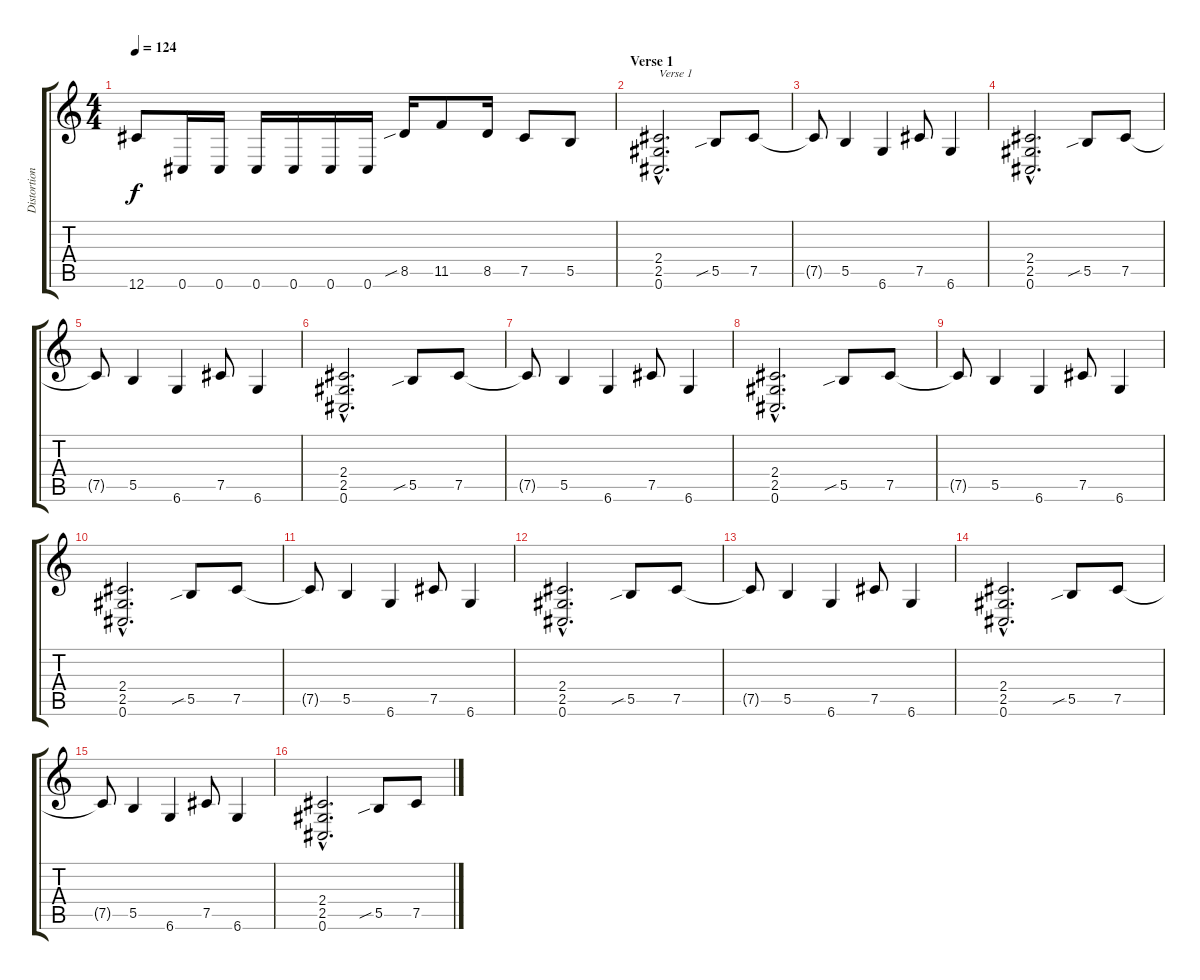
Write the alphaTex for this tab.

\track ("Distortion guitar 1" "Distortion") {instrument distortionguitar}
\staff {score tabs}
\tuning (Db4 Ab3 E3 B2 Gb2 Db2) {hide}
\ts (4 4)
\tempo 124
\clef g2
\ks c
12.6{t}.8{dy f} 0.6.16 0.6.16 0.6.16 0.6.16 0.6.16 0.6.16 8.5{sib}.16 11.5.8 8.5.16 7.5.8 5.5.8 |
\section ("" "Verse 1")
(2.4{hac} 2.5{hac} 0.6{hac}).2{d txt "Verse 1"} 5.5{sib}.8 7.5.8 |
7.5{t}.8 5.5.4 6.6.4 7.5.8 6.6.4 |
(2.4{hac} 2.5{hac} 0.6{hac}).2{d} 5.5{sib}.8 7.5.8 |
7.5{t}.8 5.5.4 6.6.4 7.5.8 6.6.4 |
(2.4{hac} 2.5{hac} 0.6{hac}).2{d} 5.5{sib}.8 7.5.8 |
7.5{t}.8 5.5.4 6.6.4 7.5.8 6.6.4 |
(2.4{hac} 2.5{hac} 0.6{hac}).2{d} 5.5{sib}.8 7.5.8 |
7.5{t}.8 5.5.4 6.6.4 7.5.8 6.6.4 |
(2.4{hac} 2.5{hac} 0.6{hac}).2{d} 5.5{sib}.8 7.5.8 |
7.5{t}.8 5.5.4 6.6.4 7.5.8 6.6.4 |
(2.4{hac} 2.5{hac} 0.6{hac}).2{d} 5.5{sib}.8 7.5.8 |
7.5{t}.8 5.5.4 6.6.4 7.5.8 6.6.4 |
(2.4{hac} 2.5{hac} 0.6{hac}).2{d} 5.5{sib}.8 7.5.8 |
7.5{t}.8 5.5.4 6.6.4 7.5.8 6.6.4 |
(2.4{hac} 2.5{hac} 0.6{hac}).2{d} 5.5{sib}.8 7.5.8
